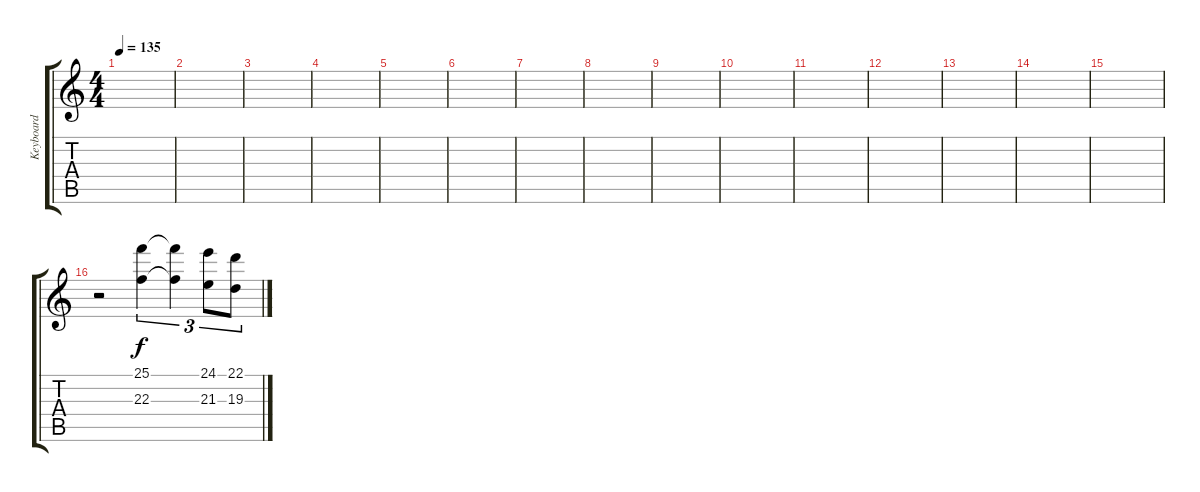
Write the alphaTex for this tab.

\track ("Keyboard" "Keyboard") {instrument harpsichord}
\staff {score tabs}
\tuning (E4 B3 G3 D3 A2 E2) {hide}
\ts (4 4)
\tempo 135
\clef g2
\ks c
|
|
|
|
|
|
|
|
|
|
|
|
|
|
|
r.2{volume 16 instrument violin} (25.1 22.3).4{tu (3 2)} (25.1{t} 22.3{t}).4{tu (3 2)} (24.1 21.3).8{tu (3 2)} (22.1 19.3).8{tu (3 2)}
